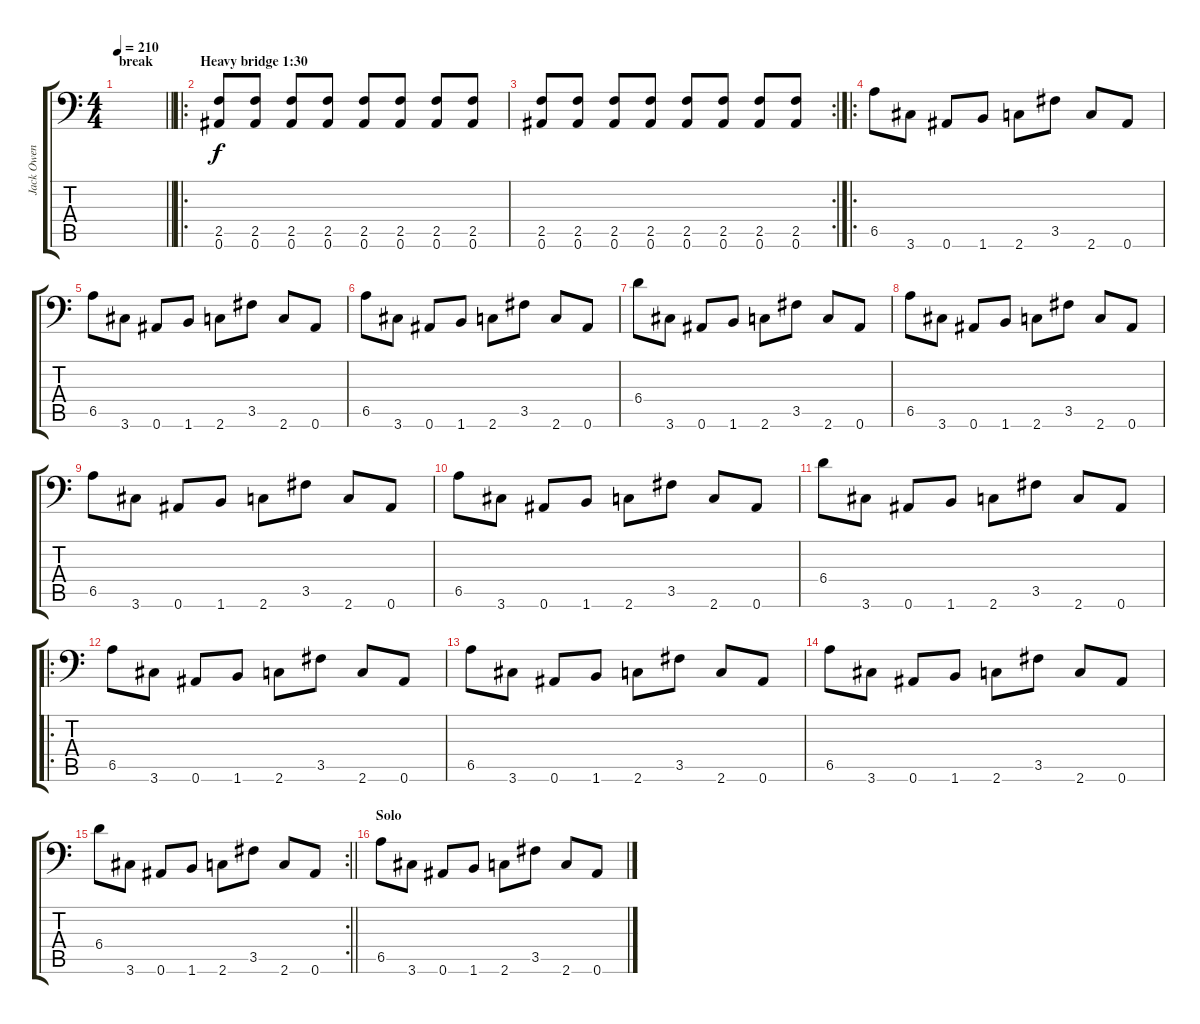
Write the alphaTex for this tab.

\track ("Jack Owen" "Jack Owen") {instrument distortionguitar}
\staff {score tabs}
\tuning (Bb3 F3 Db3 Ab2 Eb2 Bb1) {hide}
\ts (4 4)
\section ("" "break")
\tempo 210
\clef f4
\barLineRight lightlight
\ks c
|
\ro
\section ("" "Heavy bridge 1:30")
(2.5 0.6).8 (2.5 0.6).8 (2.5 0.6).8 (2.5 0.6).8 (2.5 0.6).8 (2.5 0.6).8 (2.5 0.6).8 (2.5 0.6).8 |
\rc 2
(2.5 0.6).8 (2.5 0.6).8 (2.5 0.6).8 (2.5 0.6).8 (2.5 0.6).8 (2.5 0.6).8 (2.5 0.6).8 (2.5 0.6).8 |
\ro
6.5.8 3.6.8 0.6.8 1.6.8 2.6.8 3.5.8 2.6.8 0.6.8 |
6.5.8 3.6.8 0.6.8 1.6.8 2.6.8 3.5.8 2.6.8 0.6.8 |
6.5.8 3.6.8 0.6.8 1.6.8 2.6.8 3.5.8 2.6.8 0.6.8 |
6.4.8 3.6.8 0.6.8 1.6.8 2.6.8 3.5.8 2.6.8 0.6.8 |
6.5.8 3.6.8 0.6.8 1.6.8 2.6.8 3.5.8 2.6.8 0.6.8 |
6.5.8 3.6.8 0.6.8 1.6.8 2.6.8 3.5.8 2.6.8 0.6.8 |
6.5.8 3.6.8 0.6.8 1.6.8 2.6.8 3.5.8 2.6.8 0.6.8 |
6.4.8 3.6.8 0.6.8 1.6.8 2.6.8 3.5.8 2.6.8 0.6.8 |
\ro
6.5.8 3.6.8 0.6.8 1.6.8 2.6.8 3.5.8 2.6.8 0.6.8 |
6.5.8 3.6.8 0.6.8 1.6.8 2.6.8 3.5.8 2.6.8 0.6.8 |
6.5.8 3.6.8 0.6.8 1.6.8 2.6.8 3.5.8 2.6.8 0.6.8 |
\rc 2
\barLineRight lightlight
6.4.8 3.6.8 0.6.8 1.6.8 2.6.8 3.5.8 2.6.8 0.6.8 |
\section ("" "Solo")
6.5.8 3.6.8 0.6.8 1.6.8 2.6.8 3.5.8 2.6.8 0.6.8
